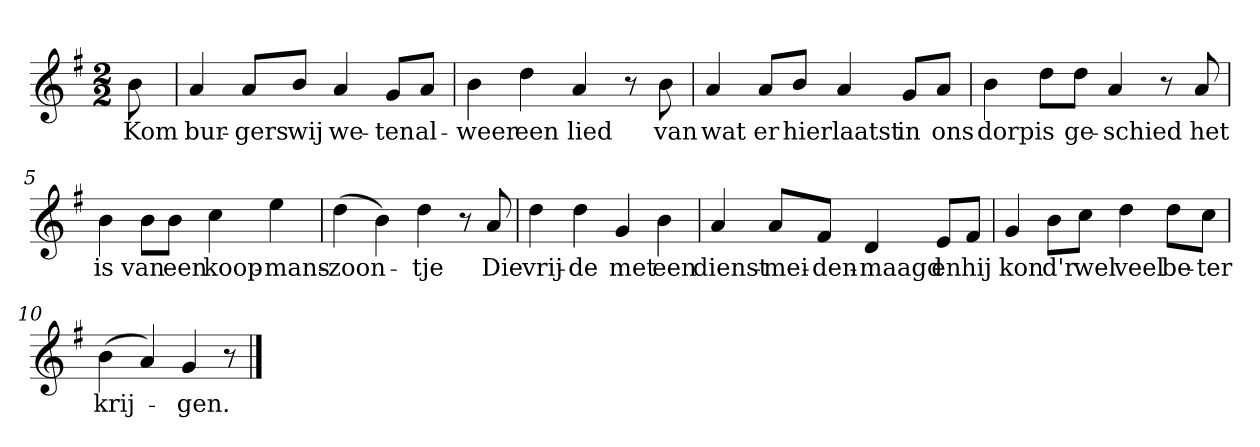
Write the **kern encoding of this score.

**kern	**text
*part1	*part1
*staff1	*staff1
*clefG2	*
*k[f#]	*
*G:	*
*M2/2	*
*MM120	*
=	=
8b	Kom
=1	=1
4a	bur-
8a/L	-gers
8b/J	wij
4a	we-
8g/L	-ten
8a/J	al-
=2	=2
4b	-weer
4dd	een
4a	lied
8r	.
8b	van
=3	=3
4a	wat
8a/L	er
8b/J	hier
4a	laatst
8g/L	in
8a/J	ons
=4	=4
4b	dorp
8dd\L	is
8dd\J	ge-
4a	-schied
8r	.
8a	het
=5	=5
4b	is
8b\L	van
8b\J	een
4cc	koop-
4ee	-mans-
=6	=6
(4dd	-zoon-
4b)	.
4dd	-tje
8r	.
8a	Die
=7	=7
4dd	vrij-
4dd	-de
4g	met
4b	een
=8	=8
4a	dienst-
8a/L	-mei-
8f#/J	-den-
4d	-maagd
8e/L	en
8f#/J	hij
=9	=9
4g	kon
8b\L	d'r
8cc\J	wel
4dd	veel
8dd\L	be-
8cc\J	-ter
=10	=10
(4b	krij-
4a)	.
4g	-gen.
8r	.
==	==
*-	*-
